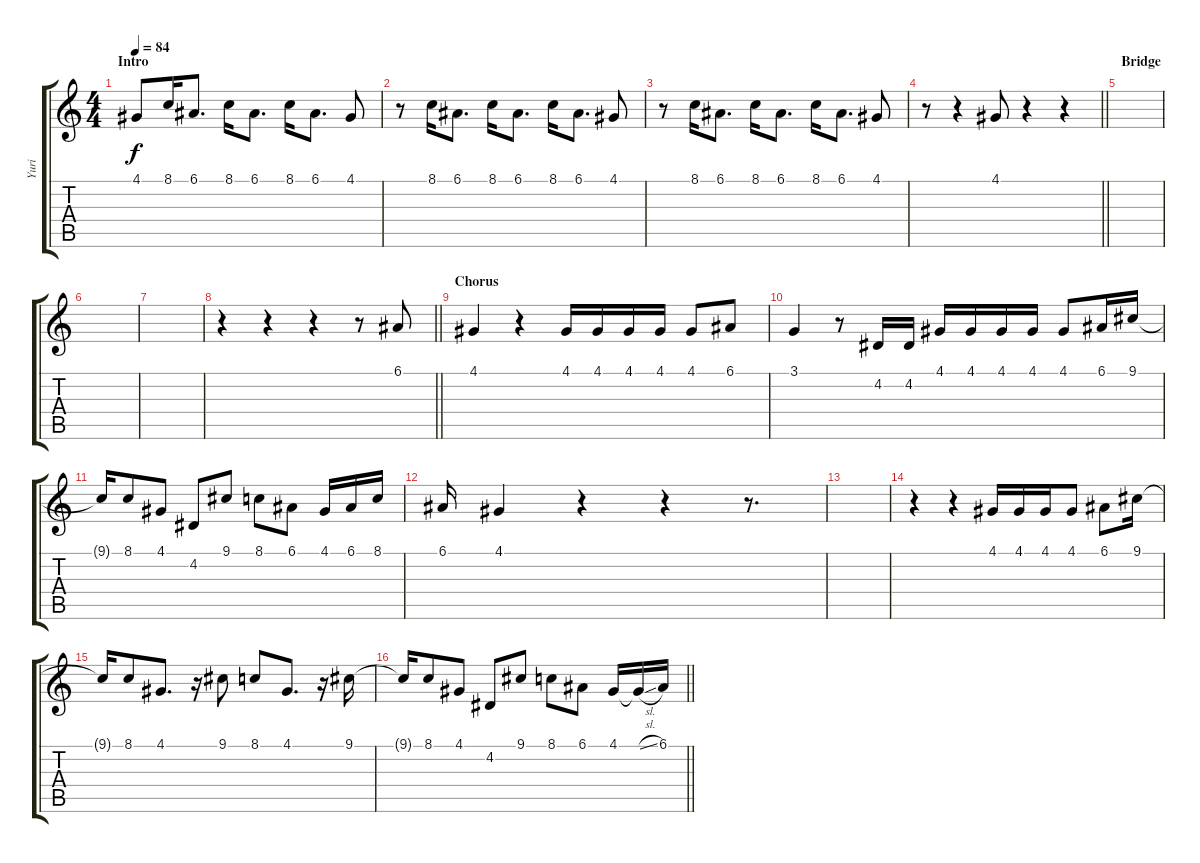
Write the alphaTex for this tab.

\track ("Yuri" "Yuri") {instrument clarinet}
\staff {score tabs}
\tuning (E4 B3 G3 D3 A2 E2) {hide}
\ts (4 4)
\section ("" "Intro")
\tempo 84
\clef g2
\ks c
4.1.8{dy f} 8.1.16 6.1.8{d} 8.1.16 6.1.8{d} 8.1.16 6.1.8{d} 4.1.8 |
r.8 8.1.16 6.1.8{d} 8.1.16 6.1.8{d} 8.1.16 6.1.8{d} 4.1.8 |
r.8 8.1.16 6.1.8{d} 8.1.16 6.1.8{d} 8.1.16 6.1.8{d} 4.1.8 |
\barLineRight lightlight
r.8 r.4 4.1.8 r.4 r.4 |
\section ("" "Bridge")
|
|
|
\barLineRight lightlight
r.4 r.4 r.4 r.8 6.1.8{volume 6} |
\section ("" "Chorus")
4.1.4 r.4 4.1.16 4.1.16 4.1.16 4.1.16 4.1.8 6.1.8 |
3.1.4 r.8 4.2.16 4.2.16 4.1.16 4.1.16 4.1.16 4.1.16 4.1.8 6.1.16 9.1.16 |
9.1{t}.16 8.1.8 4.1.8 4.2.8 9.1.8 8.1.8 6.1.8 4.1.16 6.1.16 8.1.16 |
6.1.16 4.1.4 r.4 r.4 r.8{d} |
|
r.4 r.4 4.1.16 4.1.16 4.1.16 4.1.8 6.1.8 9.1.16 |
9.1{t}.16 8.1.8 4.1.8{d} r.16 9.1.8 8.1.8 4.1.8{d} r.16 9.1.16 |
\barLineRight lightlight
9.1{t}.16 8.1.8 4.1.8 4.2.8 9.1.8 8.1.8 6.1.8 4.1.16 4.1{sl t}.16 6.1{sl}.16
